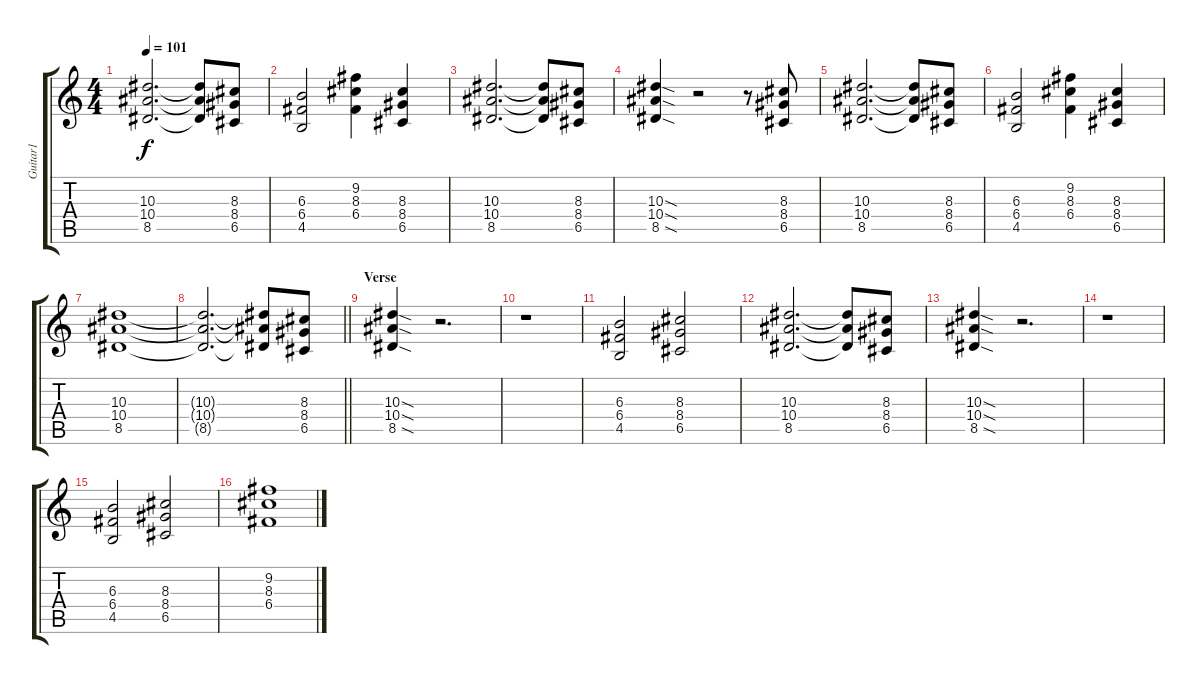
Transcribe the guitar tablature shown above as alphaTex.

\track ("Guitar1" "Guitar1") {instrument distortionguitar}
\staff {score tabs}
\tuning (D4 A3 F3 C3 G2 D2) {hide}
\ts (4 4)
\tempo 101
\clef g2
\ks c
(10.3 10.4 8.5).2{d dy f} (10.3{t} 10.4{t} 8.5{t}).8 (8.3 8.4 6.5).8 |
(6.3 6.4 4.5).2 (9.2 8.3 6.4).4 (8.3 8.4 6.5).4 |
(10.3 10.4 8.5).2{d} (10.3{t} 10.4{t} 8.5{t}).8 (8.3 8.4 6.5).8 |
(10.3{sod} 10.4{sod} 8.5{sod}).4 r.2 r.8 (8.3 8.4 6.5).8 |
(10.3 10.4 8.5).2{d} (10.3{t} 10.4{t} 8.5{t}).8 (8.3 8.4 6.5).8 |
(6.3 6.4 4.5).2 (9.2 8.3 6.4).4 (8.3 8.4 6.5).4 |
(10.3 10.4 8.5).1 |
\barLineRight lightlight
(10.3{t} 10.4{t} 8.5{t}).2{d} (10.3{t} 10.4{t} 8.5{t}).8 (8.3 8.4 6.5).8 |
\section ("" "Verse")
(10.3{sod} 10.4{sod} 8.5{sod}).4 r.2{d} |
r.1 |
(6.3 6.4 4.5).2 (8.3 8.4 6.5).2 |
(10.3 10.4 8.5).2{d} (10.3{t} 10.4{t} 8.5{t}).8 (8.3 8.4 6.5).8 |
(10.3{sod} 10.4{sod} 8.5{sod}).4 r.2{d} |
r.1 |
(6.3 6.4 4.5).2 (8.3 8.4 6.5).2 |
(9.2 8.3 6.4).1
